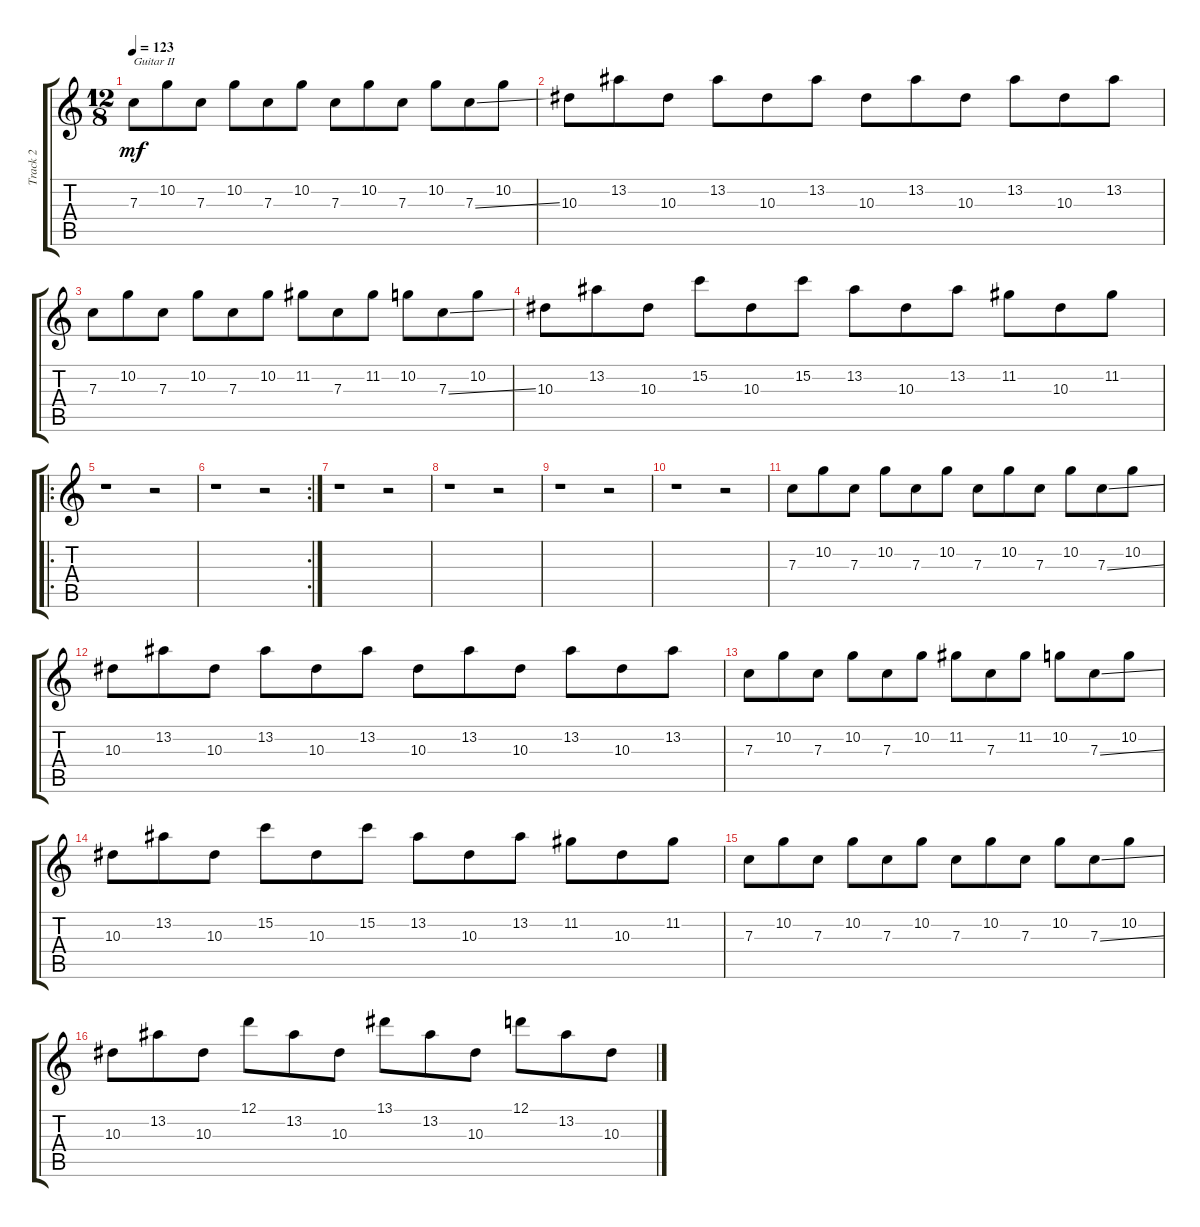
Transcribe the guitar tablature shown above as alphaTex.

\track ("Track 2" "Track 2") {instrument overdrivenguitar}
\staff {score tabs}
\tuning (D4 A3 F3 C3 G2 C2) {hide}
\ts (12 8)
\tempo 123
\clef g2
\ks c
7.3.8{txt "Guitar II" dy mf instrument overdrivenguitar} 10.2.8 7.3.8 10.2.8 7.3.8 10.2.8 7.3.8 10.2.8 7.3.8 10.2.8 7.3{ss}.8 10.2.8 |
10.3.8 13.2.8 10.3.8 13.2.8 10.3.8 13.2.8 10.3.8 13.2.8 10.3.8 13.2.8 10.3.8 13.2.8 |
7.3.8 10.2.8 7.3.8 10.2.8 7.3.8 10.2.8 11.2.8 7.3.8 11.2.8 10.2.8 7.3{ss}.8 10.2.8 |
10.3.8 13.2.8 10.3.8 15.2.8 10.3.8 15.2.8 13.2.8 10.3.8 13.2.8 11.2.8 10.3.8 11.2.8 |
\ro
r.1 r.2 |
\rc 2
r.1 r.2 |
r.1 r.2 |
r.1 r.2 |
r.1 r.2 |
r.1 r.2 |
7.3.8 10.2.8 7.3.8 10.2.8 7.3.8 10.2.8 7.3.8 10.2.8 7.3.8 10.2.8 7.3{ss}.8 10.2.8 |
10.3.8 13.2.8 10.3.8 13.2.8 10.3.8 13.2.8 10.3.8 13.2.8 10.3.8 13.2.8 10.3.8 13.2.8 |
7.3.8 10.2.8 7.3.8 10.2.8 7.3.8 10.2.8 11.2.8 7.3.8 11.2.8 10.2.8 7.3{ss}.8 10.2.8 |
10.3.8 13.2.8 10.3.8 15.2.8 10.3.8 15.2.8 13.2.8 10.3.8 13.2.8 11.2.8 10.3.8 11.2.8 |
7.3.8 10.2.8 7.3.8 10.2.8 7.3.8 10.2.8 7.3.8 10.2.8 7.3.8 10.2.8 7.3{ss}.8 10.2.8 |
10.3.8 13.2.8 10.3.8 12.1.8 13.2.8 10.3.8 13.1.8 13.2.8 10.3.8 12.1.8 13.2.8 10.3.8
